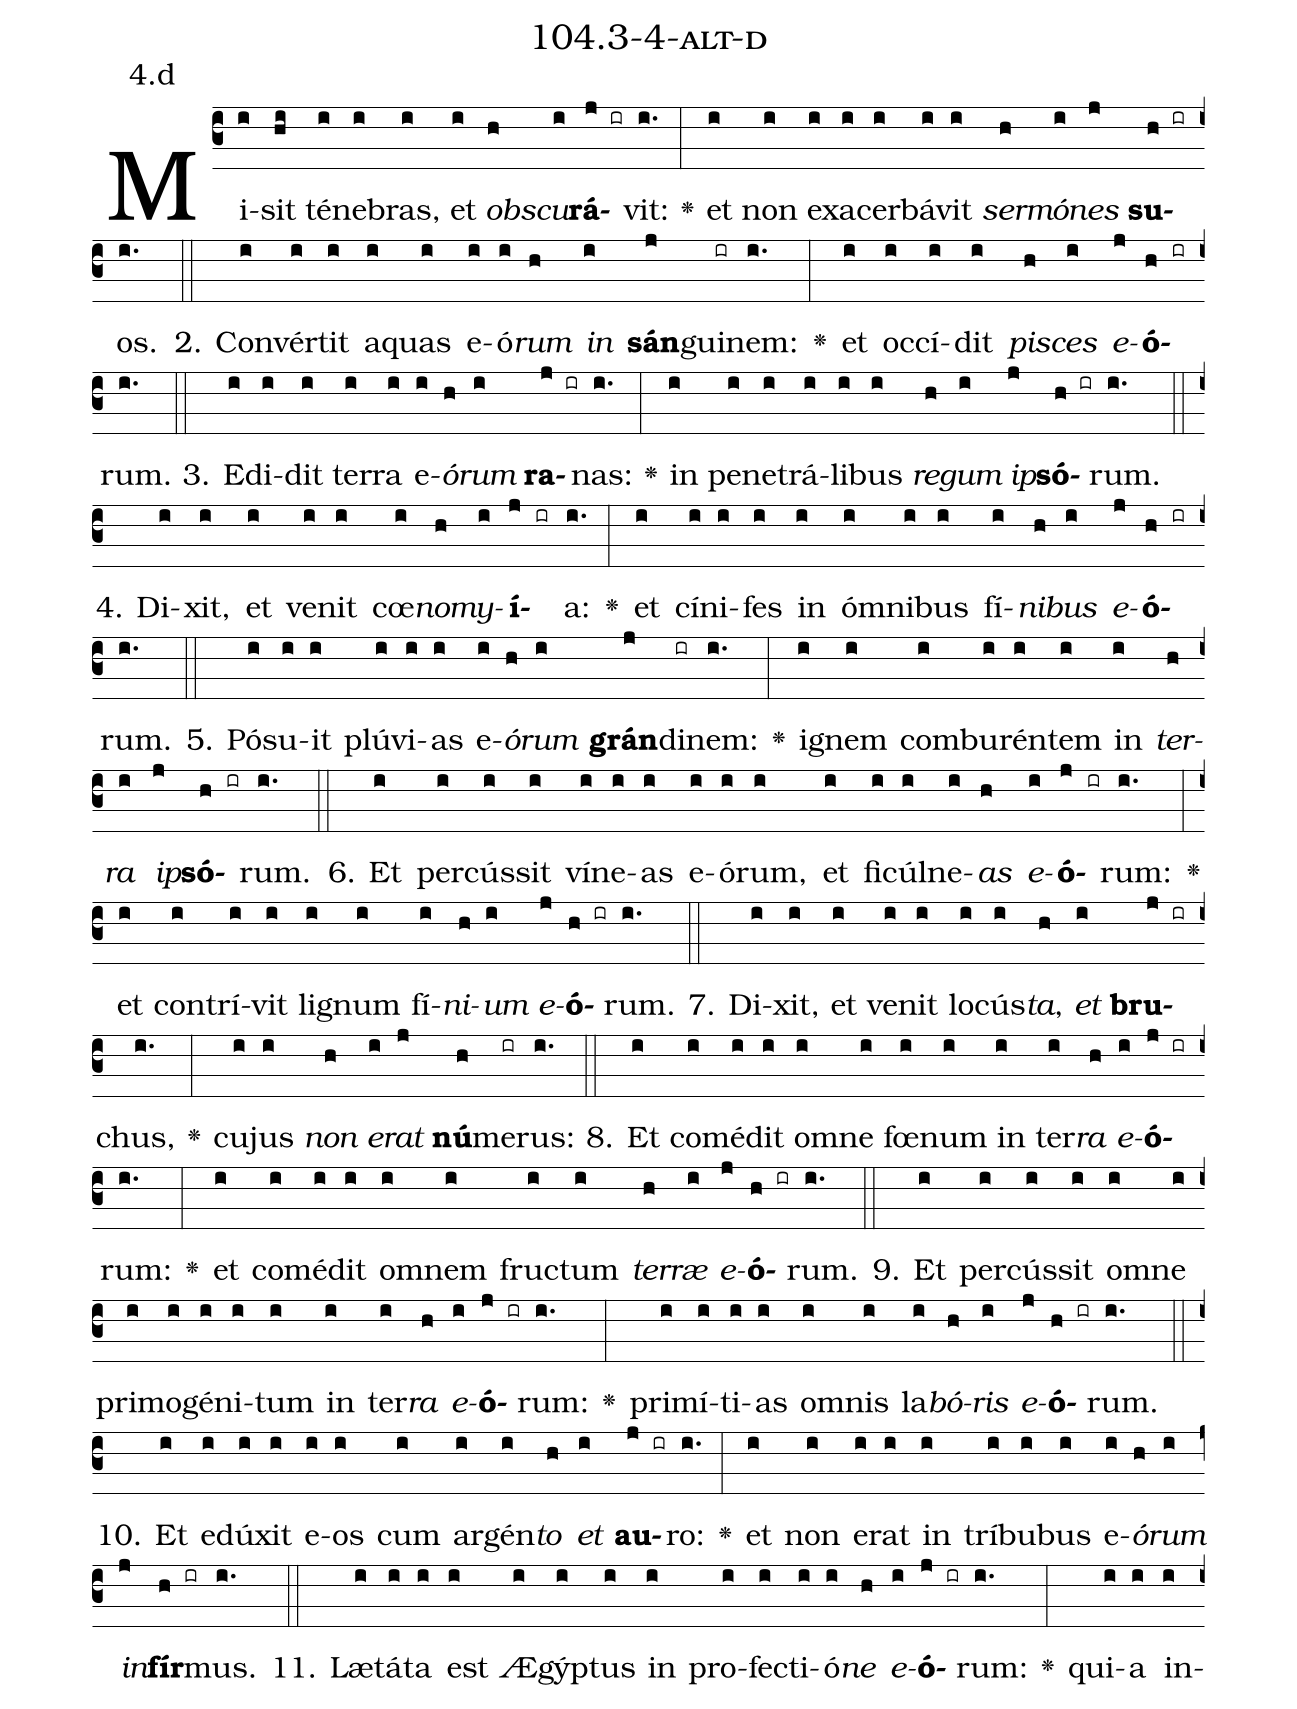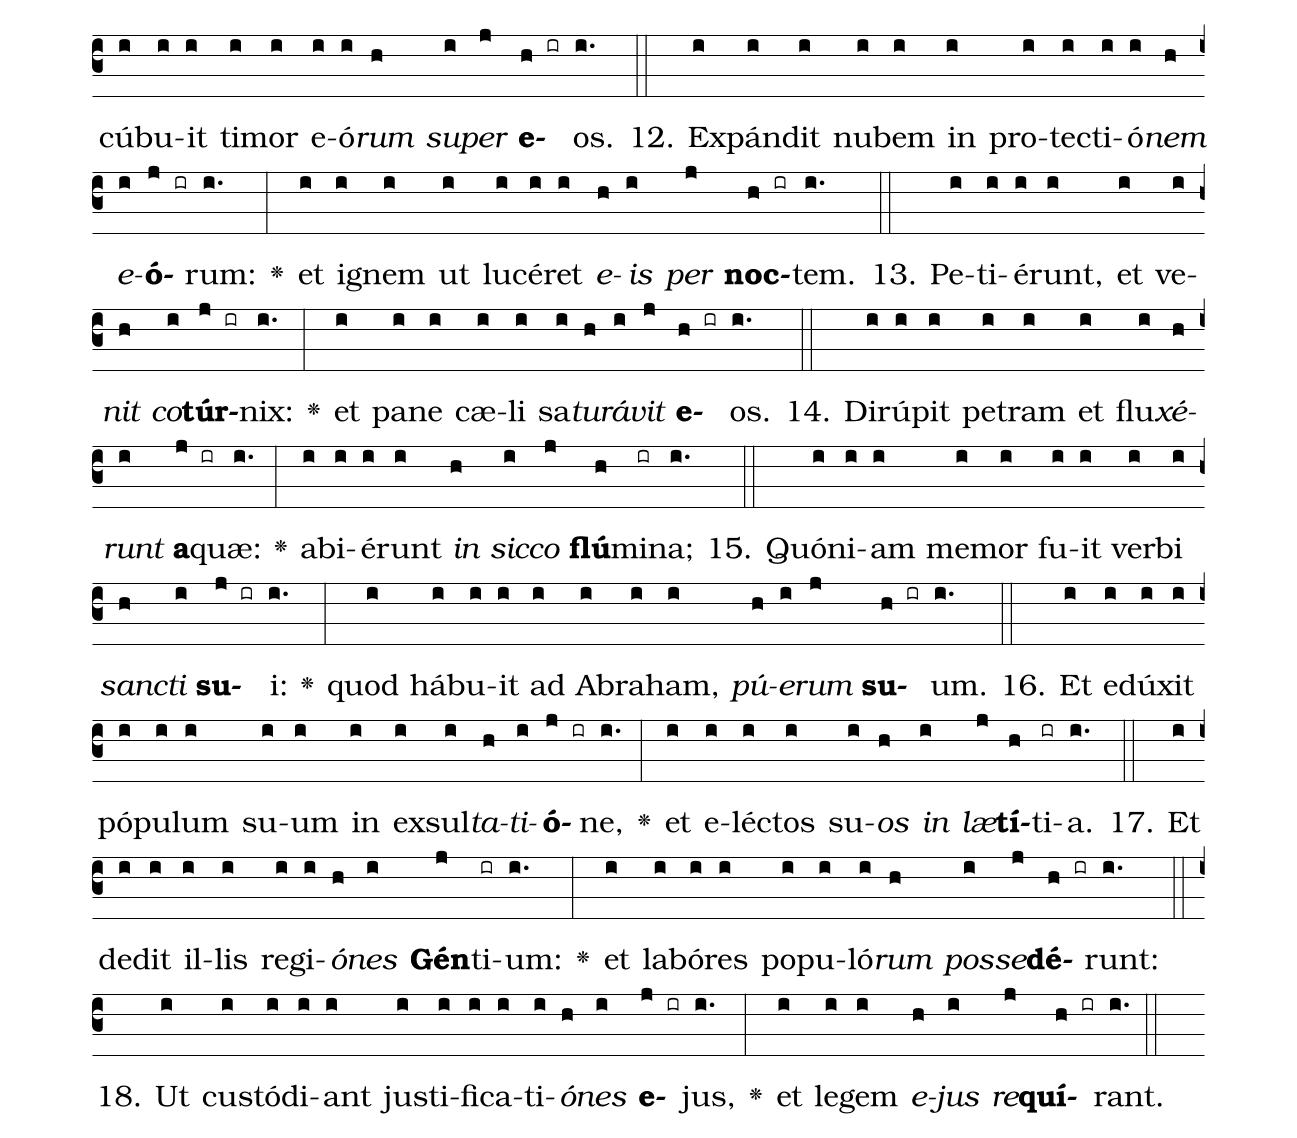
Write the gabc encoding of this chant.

name: 104.3-4-alt-d;
annotation: 4.d;
%%
(c3)Mi(i)sit(hi) té(i)ne(i)bras,(i) et(i) <i>obs</i>(h)<i>cu</i>(i)<b>rá</b>(j ir)vit:(i.) <v>\greheightstar</v>(:) et(i) non(i) ex(i)a(i)cer(i)bá(i)vit(i) <i>ser</i>(h)<i>mó</i>(i)<i>nes</i>(j) <b>su</b>(h ir)os.(i.) (::)
2. Con(i)vér(i)tit(i) a(i)quas(i) e(i)ó(i)<i>rum</i>(h) <i>in</i>(i) <b>sán</b>(j)gui(ir)nem:(i.) <v>\greheightstar</v>(:) et(i) oc(i)cí(i)dit(i) <i>pi</i>(h)<i>sces</i>(i) <i>e</i>(j)<b>ó</b>(h ir)rum.(i.) (::)
3. E(i)di(i)dit(i) ter(i)ra(i) e(i)<i>ó</i>(h)<i>rum</i>(i) <b>ra</b>(j ir)nas:(i.) <v>\greheightstar</v>(:) in(i) pe(i)ne(i)trá(i)li(i)bus(i) <i>re</i>(h)<i>gum</i>(i) <i>ip</i>(j)<b>só</b>(h ir)rum.(i.) (::)
4. Di(i)xit,(i) et(i) ve(i)nit(i) cœ(i)<i>no</i>(h)<i>my</i>(i)<b>í</b>(j ir)a:(i.) <v>\greheightstar</v>(:) et(i) cí(i)ni(i)fes(i) in(i) óm(i)ni(i)bus(i) fí(i)<i>ni</i>(h)<i>bus</i>(i) <i>e</i>(j)<b>ó</b>(h ir)rum.(i.) (::)
5. Pó(i)su(i)it(i) plú(i)vi(i)as(i) e(i)<i>ó</i>(h)<i>rum</i>(i) <b>grán</b>(j)di(ir)nem:(i.) <v>\greheightstar</v>(:) i(i)gnem(i) com(i)bu(i)rén(i)tem(i) in(i) <i>ter</i>(h)<i>ra</i>(i) <i>ip</i>(j)<b>só</b>(h ir)rum.(i.) (::)
6. Et(i) per(i)cús(i)sit(i) ví(i)ne(i)as(i) e(i)ó(i)rum,(i) et(i) fi(i)cúl(i)ne(i)<i>as</i>(h) <i>e</i>(i)<b>ó</b>(j ir)rum:(i.) <v>\greheightstar</v>(:) et(i) con(i)trí(i)vit(i) li(i)gnum(i) fí(i)<i>ni</i>(h)<i>um</i>(i) <i>e</i>(j)<b>ó</b>(h ir)rum.(i.) (::)
7. Di(i)xit,(i) et(i) ve(i)nit(i) lo(i)cús(i)<i>ta</i>,(h) <i>et</i>(i) <b>bru</b>(j ir)chus,(i.) <v>\greheightstar</v>(:) cu(i)jus(i) <i>non</i>(h) <i>e</i>(i)<i>rat</i>(j) <b>nú</b>(h)me(ir)rus:(i.) (::)
8. Et(i) com(i)é(i)dit(i) om(i)ne(i) fœ(i)num(i) in(i) ter(i)<i>ra</i>(h) <i>e</i>(i)<b>ó</b>(j ir)rum:(i.) <v>\greheightstar</v>(:) et(i) com(i)é(i)dit(i) om(i)nem(i) fruc(i)tum(i) <i>ter</i>(h)<i>ræ</i>(i) <i>e</i>(j)<b>ó</b>(h ir)rum.(i.) (::)
9. Et(i) per(i)cús(i)sit(i) om(i)ne(i) pri(i)mo(i)gé(i)ni(i)tum(i) in(i) ter(i)<i>ra</i>(h) <i>e</i>(i)<b>ó</b>(j ir)rum:(i.) <v>\greheightstar</v>(:) pri(i)mí(i)ti(i)as(i) om(i)nis(i) la(i)<i>bó</i>(h)<i>ris</i>(i) <i>e</i>(j)<b>ó</b>(h ir)rum.(i.) (::)
10. Et(i) e(i)dú(i)xit(i) e(i)os(i) cum(i) ar(i)gén(i)<i>to</i>(h) <i>et</i>(i) <b>au</b>(j ir)ro:(i.) <v>\greheightstar</v>(:) et(i) non(i) e(i)rat(i) in(i) trí(i)bu(i)bus(i) e(i)<i>ó</i>(h)<i>rum</i>(i) <i>in</i>(j)<b>fír</b>(h ir)mus.(i.) (::)
11. Læ(i)tá(i)ta(i) est(i) Æ(i)gýp(i)tus(i) in(i) pro(i)fec(i)ti(i)ó(i)<i>ne</i>(h) <i>e</i>(i)<b>ó</b>(j ir)rum:(i.) <v>\greheightstar</v>(:) qui(i)a(i) in(i)cú(i)bu(i)it(i) ti(i)mor(i) e(i)ó(i)<i>rum</i>(h) <i>su</i>(i)<i>per</i>(j) <b>e</b>(h ir)os.(i.) (::)
12. Ex(i)pán(i)dit(i) nu(i)bem(i) in(i) pro(i)tec(i)ti(i)ó(i)<i>nem</i>(h) <i>e</i>(i)<b>ó</b>(j ir)rum:(i.) <v>\greheightstar</v>(:) et(i) i(i)gnem(i) ut(i) lu(i)cé(i)ret(i) <i>e</i>(h)<i>is</i>(i) <i>per</i>(j) <b>noc</b>(h ir)tem.(i.) (::)
13. Pe(i)ti(i)é(i)runt,(i) et(i) ve(i)<i>nit</i>(h) <i>co</i>(i)<b>túr</b>(j ir)nix:(i.) <v>\greheightstar</v>(:) et(i) pa(i)ne(i) cæ(i)li(i) sa(i)<i>tu</i>(h)<i>rá</i>(i)<i>vit</i>(j) <b>e</b>(h ir)os.(i.) (::)
14. Di(i)rú(i)pit(i) pe(i)tram(i) et(i) flu(i)<i>xé</i>(h)<i>runt</i>(i) <b>a</b>(j ir)quæ:(i.) <v>\greheightstar</v>(:) ab(i)i(i)é(i)runt(i) <i>in</i>(h) <i>sic</i>(i)<i>co</i>(j) <b>flú</b>(h)mi(ir)na;(i.) (::)
15. Quón(i)i(i)am(i) me(i)mor(i) fu(i)it(i) ver(i)bi(i) <i>sanc</i>(h)<i>ti</i>(i) <b>su</b>(j ir)i:(i.) <v>\greheightstar</v>(:) quod(i) há(i)bu(i)it(i) ad(i) A(i)bra(i)ham,(i) <i>pú</i>(h)<i>e</i>(i)<i>rum</i>(j) <b>su</b>(h ir)um.(i.) (::)
16. Et(i) e(i)dú(i)xit(i) pó(i)pu(i)lum(i) su(i)um(i) in(i) ex(i)sul(i)<i>ta</i>(h)<i>ti</i>(i)<b>ó</b>(j ir)ne,(i.) <v>\greheightstar</v>(:) et(i) e(i)léc(i)tos(i) su(i)<i>os</i>(h) <i>in</i>(i) <i>læ</i>(j)<b>tí</b>(h)ti(ir)a.(i.) (::)
17. Et(i) de(i)dit(i) il(i)lis(i) re(i)gi(i)<i>ó</i>(h)<i>nes</i>(i) <b>Gén</b>(j)ti(ir)um:(i.) <v>\greheightstar</v>(:) et(i) la(i)bó(i)res(i) po(i)pu(i)ló(i)<i>rum</i>(h) <i>pos</i>(i)<i>se</i>(j)<b>dé</b>(h ir)runt:(i.) (::)
18. Ut(i) cus(i)tó(i)di(i)ant(i) jus(i)ti(i)fi(i)ca(i)ti(i)<i>ó</i>(h)<i>nes</i>(i) <b>e</b>(j ir)jus,(i.) <v>\greheightstar</v>(:) et(i) le(i)gem(i) <i>e</i>(h)<i>jus</i>(i) <i>re</i>(j)<b>quí</b>(h ir)rant.(i.) (::)
